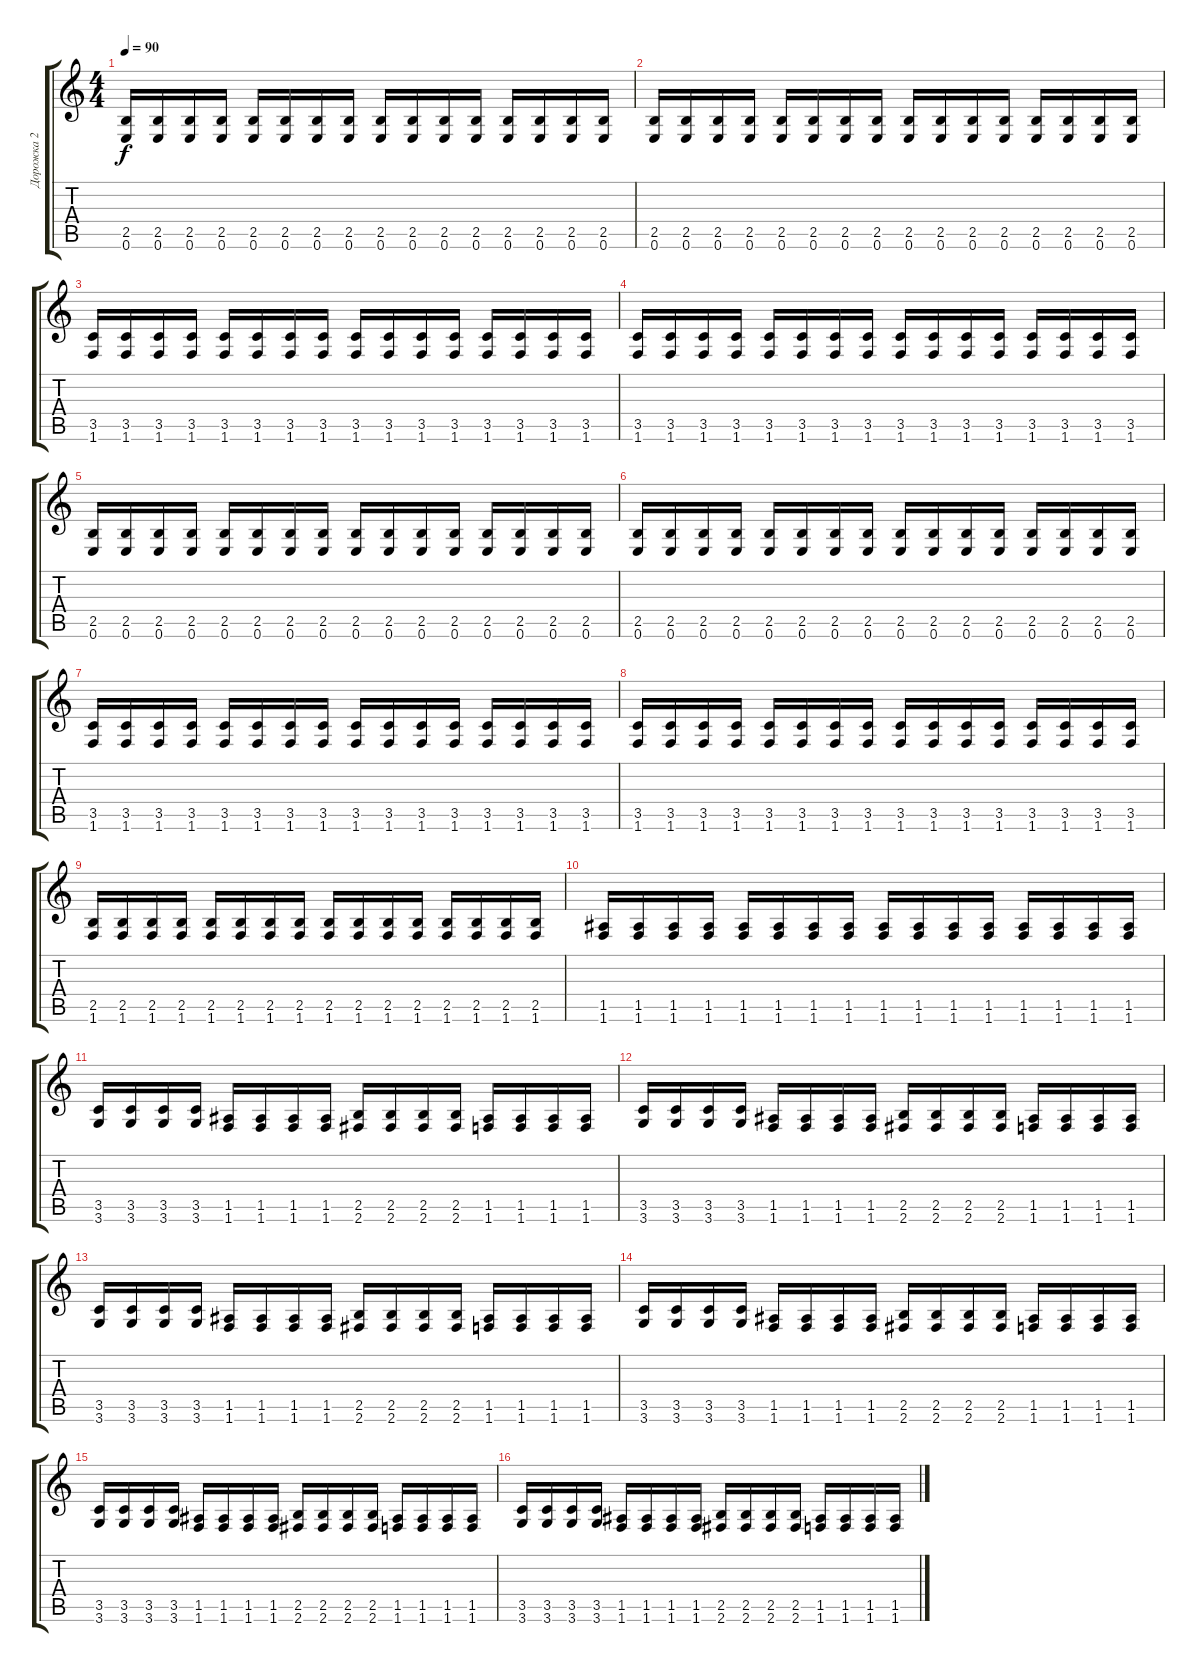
\track ("Дорожка 2" "Дорожка 2") {instrument distortionguitar}
\staff {score tabs}
\tuning (E4 B3 G3 D3 A2 E2) {hide}
\ts (4 4)
\tempo 90
\clef g2
\ks c
(2.5 0.6).16{dy f} (2.5 0.6).16 (2.5 0.6).16 (2.5 0.6).16 (2.5 0.6).16 (2.5 0.6).16 (2.5 0.6).16 (2.5 0.6).16 (2.5 0.6).16 (2.5 0.6).16 (2.5 0.6).16 (2.5 0.6).16 (2.5 0.6).16 (2.5 0.6).16 (2.5 0.6).16 (2.5 0.6).16 |
(2.5 0.6).16 (2.5 0.6).16 (2.5 0.6).16 (2.5 0.6).16 (2.5 0.6).16 (2.5 0.6).16 (2.5 0.6).16 (2.5 0.6).16 (2.5 0.6).16 (2.5 0.6).16 (2.5 0.6).16 (2.5 0.6).16 (2.5 0.6).16 (2.5 0.6).16 (2.5 0.6).16 (2.5 0.6).16 |
(3.5 1.6).16 (3.5 1.6).16 (3.5 1.6).16 (3.5 1.6).16 (3.5 1.6).16 (3.5 1.6).16 (3.5 1.6).16 (3.5 1.6).16 (3.5 1.6).16 (3.5 1.6).16 (3.5 1.6).16 (3.5 1.6).16 (3.5 1.6).16 (3.5 1.6).16 (3.5 1.6).16 (3.5 1.6).16 |
(3.5 1.6).16 (3.5 1.6).16 (3.5 1.6).16 (3.5 1.6).16 (3.5 1.6).16 (3.5 1.6).16 (3.5 1.6).16 (3.5 1.6).16 (3.5 1.6).16 (3.5 1.6).16 (3.5 1.6).16 (3.5 1.6).16 (3.5 1.6).16 (3.5 1.6).16 (3.5 1.6).16 (3.5 1.6).16 |
(2.5 0.6).16 (2.5 0.6).16 (2.5 0.6).16 (2.5 0.6).16 (2.5 0.6).16 (2.5 0.6).16 (2.5 0.6).16 (2.5 0.6).16 (2.5 0.6).16 (2.5 0.6).16 (2.5 0.6).16 (2.5 0.6).16 (2.5 0.6).16 (2.5 0.6).16 (2.5 0.6).16 (2.5 0.6).16 |
(2.5 0.6).16 (2.5 0.6).16 (2.5 0.6).16 (2.5 0.6).16 (2.5 0.6).16 (2.5 0.6).16 (2.5 0.6).16 (2.5 0.6).16 (2.5 0.6).16 (2.5 0.6).16 (2.5 0.6).16 (2.5 0.6).16 (2.5 0.6).16 (2.5 0.6).16 (2.5 0.6).16 (2.5 0.6).16 |
(3.5 1.6).16 (3.5 1.6).16 (3.5 1.6).16 (3.5 1.6).16 (3.5 1.6).16 (3.5 1.6).16 (3.5 1.6).16 (3.5 1.6).16 (3.5 1.6).16 (3.5 1.6).16 (3.5 1.6).16 (3.5 1.6).16 (3.5 1.6).16 (3.5 1.6).16 (3.5 1.6).16 (3.5 1.6).16 |
(3.5 1.6).16 (3.5 1.6).16 (3.5 1.6).16 (3.5 1.6).16 (3.5 1.6).16 (3.5 1.6).16 (3.5 1.6).16 (3.5 1.6).16 (3.5 1.6).16 (3.5 1.6).16 (3.5 1.6).16 (3.5 1.6).16 (3.5 1.6).16 (3.5 1.6).16 (3.5 1.6).16 (3.5 1.6).16 |
(2.5 1.6).16 (2.5 1.6).16 (2.5 1.6).16 (2.5 1.6).16 (2.5 1.6).16 (2.5 1.6).16 (2.5 1.6).16 (2.5 1.6).16 (2.5 1.6).16 (2.5 1.6).16 (2.5 1.6).16 (2.5 1.6).16 (2.5 1.6).16 (2.5 1.6).16 (2.5 1.6).16 (2.5 1.6).16 |
(1.5 1.6).16 (1.5 1.6).16 (1.5 1.6).16 (1.5 1.6).16 (1.5 1.6).16 (1.5 1.6).16 (1.5 1.6).16 (1.5 1.6).16 (1.5 1.6).16 (1.5 1.6).16 (1.5 1.6).16 (1.5 1.6).16 (1.5 1.6).16 (1.5 1.6).16 (1.5 1.6).16 (1.5 1.6).16 |
(3.5 3.6).16 (3.5 3.6).16 (3.5 3.6).16 (3.5 3.6).16 (1.5 1.6).16 (1.5 1.6).16 (1.5 1.6).16 (1.5 1.6).16 (2.5 2.6).16 (2.5 2.6).16 (2.5 2.6).16 (2.5 2.6).16 (1.5 1.6).16 (1.5 1.6).16 (1.5 1.6).16 (1.5 1.6).16 |
(3.5 3.6).16 (3.5 3.6).16 (3.5 3.6).16 (3.5 3.6).16 (1.5 1.6).16 (1.5 1.6).16 (1.5 1.6).16 (1.5 1.6).16 (2.5 2.6).16 (2.5 2.6).16 (2.5 2.6).16 (2.5 2.6).16 (1.5 1.6).16 (1.5 1.6).16 (1.5 1.6).16 (1.5 1.6).16 |
(3.5 3.6).16 (3.5 3.6).16 (3.5 3.6).16 (3.5 3.6).16 (1.5 1.6).16 (1.5 1.6).16 (1.5 1.6).16 (1.5 1.6).16 (2.5 2.6).16 (2.5 2.6).16 (2.5 2.6).16 (2.5 2.6).16 (1.5 1.6).16 (1.5 1.6).16 (1.5 1.6).16 (1.5 1.6).16 |
(3.5 3.6).16 (3.5 3.6).16 (3.5 3.6).16 (3.5 3.6).16 (1.5 1.6).16 (1.5 1.6).16 (1.5 1.6).16 (1.5 1.6).16 (2.5 2.6).16 (2.5 2.6).16 (2.5 2.6).16 (2.5 2.6).16 (1.5 1.6).16 (1.5 1.6).16 (1.5 1.6).16 (1.5 1.6).16 |
(3.5 3.6).16 (3.5 3.6).16 (3.5 3.6).16 (3.5 3.6).16 (1.5 1.6).16 (1.5 1.6).16 (1.5 1.6).16 (1.5 1.6).16 (2.5 2.6).16 (2.5 2.6).16 (2.5 2.6).16 (2.5 2.6).16 (1.5 1.6).16 (1.5 1.6).16 (1.5 1.6).16 (1.5 1.6).16 |
(3.5 3.6).16 (3.5 3.6).16 (3.5 3.6).16 (3.5 3.6).16 (1.5 1.6).16 (1.5 1.6).16 (1.5 1.6).16 (1.5 1.6).16 (2.5 2.6).16 (2.5 2.6).16 (2.5 2.6).16 (2.5 2.6).16 (1.5 1.6).16 (1.5 1.6).16 (1.5 1.6).16 (1.5 1.6).16
